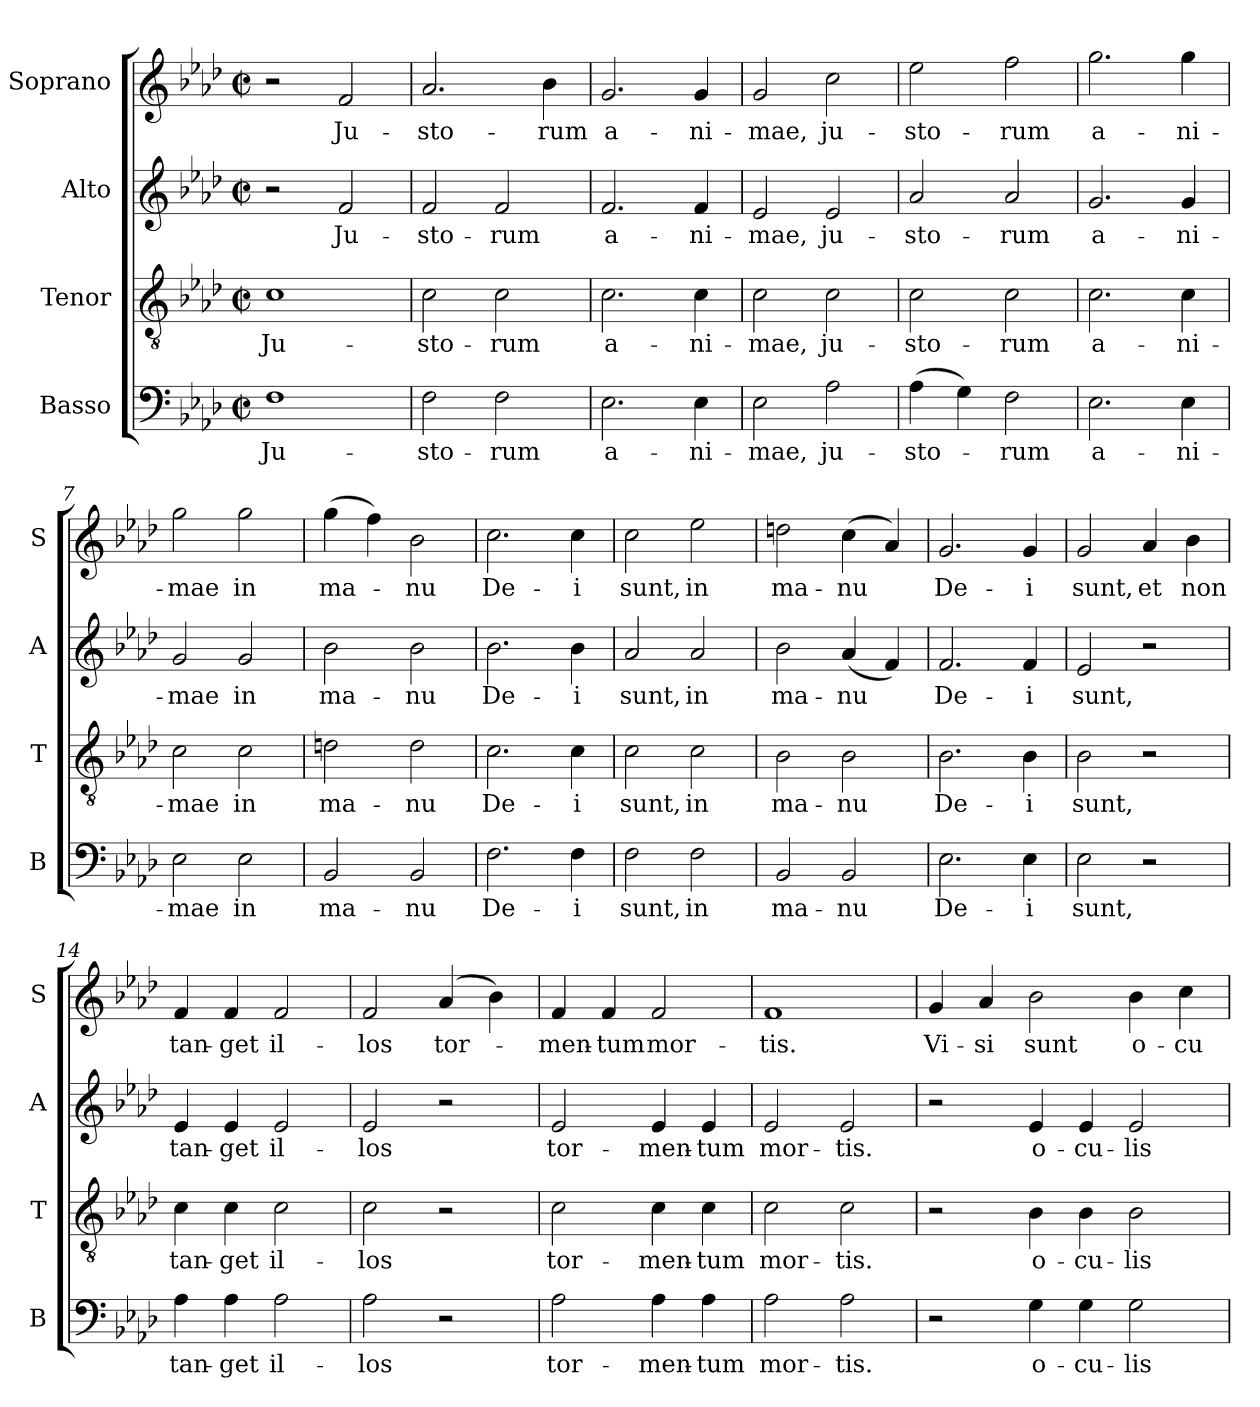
**kern	**text	**kern	**text	**kern	**text	**kern	**text
*part4	*part4	*part3	*part3	*part2	*part2	*part1	*part1
*staff4	*staff4	*staff3	*staff3	*staff2	*staff2	*staff1	*staff1
*I"Basso	*	*I"Tenor	*	*I"Alto	*	*I"Soprano	*
*I'B	*	*I'T	*	*I'A	*	*I'S	*
!!LO:PB:g=z
*stria5	*	*stria5	*	*stria5	*	*stria5	*
*clefF4	*	*clefGv2	*	*clefG2	*	*clefG2	*
*k[b-e-a-d-]	*	*k[b-e-a-d-]	*	*k[b-e-a-d-]	*	*k[b-e-a-d-]	*
*A-:	*	*A-:	*	*A-:	*	*A-:	*
*M2/2	*	*M2/2	*	*M2/2	*	*M2/2	*
*met(c|)	*	*met(c|)	*	*met(c|)	*	*met(c|)	*
=1	=1	=1	=1	=1	=1	=1	=1
!	!LO:LY:b:cj	!	!LO:LY:b:cj	!	!	!	!
1F	Ju-	1c	Ju-	2r	.	2r	.
!	!	!	!	!	!LO:LY:b:cj	!	!LO:LY:b:cj
.	.	.	.	2f/	Ju-	2f/	Ju-
=2	=2	=2	=2	=2	=2	=2	=2
!	!LO:LY:b:cj	!	!LO:LY:b:cj	!	!LO:LY:b:cj	!	!LO:LY:b:cj
2F\	-sto-	2c\	-sto-	2f/	-sto-	2.a-/	-sto-
!	!LO:LY:b:cj	!	!LO:LY:b:cj	!	!LO:LY:b:cj	!	!
2F\	-rum	2c\	-rum	2f/	-rum	.	.
!	!	!	!	!	!	!	!LO:LY:b:cj
.	.	.	.	.	.	4b-\	-rum
=3	=3	=3	=3	=3	=3	=3	=3
!	!LO:LY:b:cj	!	!LO:LY:b:cj	!	!LO:LY:b:cj	!	!LO:LY:b:cj
2.E-\	a-	2.c\	a-	2.f/	a-	2.g/	a-
!	!LO:LY:b:cj	!	!LO:LY:b:cj	!	!LO:LY:b:cj	!	!LO:LY:b:cj
4E-\	-ni-	4c\	-ni-	4f/	-ni-	4g/	-ni-
=4	=4	=4	=4	=4	=4	=4	=4
!	!LO:LY:b:cj	!	!LO:LY:b:cj	!	!LO:LY:b:cj	!	!LO:LY:b:cj
2E-\	-mae,	2c\	-mae,	2e-/	-mae,	2g/	-mae,
!	!LO:LY:b:cj	!	!LO:LY:b:cj	!	!LO:LY:b:cj	!	!LO:LY:b:cj
2A-\	ju-	2c\	ju-	2e-/	ju-	2cc\	ju-
=5	=5	=5	=5	=5	=5	=5	=5
!	!LO:LY:b:cj	!	!LO:LY:b:cj	!	!LO:LY:b:cj	!	!LO:LY:b:cj
(>4A-\	-sto-	2c\	-sto-	2a-/	-sto-	2ee-\	-sto-
4G\)	.	.	.	.	.	.	.
!	!LO:LY:b:cj	!	!LO:LY:b:cj	!	!LO:LY:b:cj	!	!LO:LY:b:cj
2F\	-rum	2c\	-rum	2a-/	-rum	2ff\	-rum
!!LO:LB:g=z
=6	=6	=6	=6	=6	=6	=6	=6
!	!LO:LY:b:cj	!	!LO:LY:b:cj	!	!LO:LY:b:cj	!	!LO:LY:b:cj
2.E-\	a-	2.c\	a-	2.g/	a-	2.gg\	a-
!	!LO:LY:b:cj	!	!LO:LY:b:cj	!	!LO:LY:b:cj	!	!LO:LY:b:cj
4E-\	-ni-	4c\	-ni-	4g/	-ni-	4gg\	-ni-
=7	=7	=7	=7	=7	=7	=7	=7
!	!LO:LY:b:cj	!	!LO:LY:b:cj	!	!LO:LY:b:cj	!	!LO:LY:b:cj
2E-\	-mae	2c\	-mae	2g/	-mae	2gg\	-mae
!	!LO:LY:b:cj	!	!LO:LY:b:cj	!	!LO:LY:b:cj	!	!LO:LY:b:cj
2E-\	in	2c\	in	2g/	in	2gg\	in
=8	=8	=8	=8	=8	=8	=8	=8
!	!LO:LY:b:cj	!	!LO:LY:b:cj	!	!LO:LY:b:cj	!	!LO:LY:b:cj
2BB-/	ma-	2dn\	ma-	2b-\	ma-	(>4gg\	ma-
.	.	.	.	.	.	4ff\)	.
!	!LO:LY:b:cj	!	!LO:LY:b:cj	!	!LO:LY:b:cj	!	!LO:LY:b:cj
2BB-/	-nu	2d\	-nu	2b-\	-nu	2b-\	-nu
=9	=9	=9	=9	=9	=9	=9	=9
!	!LO:LY:b:cj	!	!LO:LY:b:cj	!	!LO:LY:b:cj	!	!LO:LY:b:cj
2.F\	De-	2.c\	De-	2.b-\	De-	2.cc\	De-
!	!LO:LY:b:cj	!	!LO:LY:b:cj	!	!LO:LY:b:cj	!	!LO:LY:b:cj
4F\	-i	4c\	-i	4b-\	-i	4cc\	-i
=10	=10	=10	=10	=10	=10	=10	=10
!	!LO:LY:b:cj	!	!LO:LY:b:cj	!	!LO:LY:b:cj	!	!LO:LY:b:cj
2F\	sunt,	2c\	sunt,	2a-/	sunt,	2cc\	sunt,
!	!LO:LY:b:cj	!	!LO:LY:b:cj	!	!LO:LY:b:cj	!	!LO:LY:b:cj
2F\	in	2c\	in	2a-/	in	2ee-\	in
!!LO:LB:g=z
=11	=11	=11	=11	=11	=11	=11	=11
!	!LO:LY:b:cj	!	!LO:LY:b:cj	!	!LO:LY:b:cj	!	!LO:LY:b:cj
2BB-/	ma-	2B-\	ma-	2b-\	ma-	2ddn\	ma-
!	!LO:LY:b:cj	!	!LO:LY:b:cj	!	!LO:LY:b:cj	!	!LO:LY:b:cj
2BB-/	-nu	2B-\	-nu	(<4a-/	-nu	(>4cc\	-nu
.	.	.	.	4f/)	.	4a-/)	.
=12	=12	=12	=12	=12	=12	=12	=12
!	!LO:LY:b:cj	!	!LO:LY:b:cj	!	!LO:LY:b:cj	!	!LO:LY:b:cj
2.E-\	De-	2.B-\	De-	2.f/	De-	2.g/	De-
!	!LO:LY:b:cj	!	!LO:LY:b:cj	!	!LO:LY:b:cj	!	!LO:LY:b:cj
4E-\	-i	4B-\	-i	4f/	-i	4g/	-i
=13	=13	=13	=13	=13	=13	=13	=13
!	!LO:LY:b:cj	!	!LO:LY:b:cj	!	!LO:LY:b:cj	!	!LO:LY:b:cj
2E-\	sunt,	2B-\	sunt,	2e-/	sunt,	2g/	sunt,
!	!	!	!	!	!	!	!LO:LY:b:cj
2r	.	2r	.	2r	.	4a-/	et
!	!	!	!	!	!	!	!LO:LY:b:cj
.	.	.	.	.	.	4b-\	non
=14	=14	=14	=14	=14	=14	=14	=14
!	!LO:LY:b:cj	!	!LO:LY:b:cj	!	!LO:LY:b:cj	!	!LO:LY:b:cj
4A-\	tan-	4c\	tan-	4e-/	tan-	4f/	tan-
!	!LO:LY:b:cj	!	!LO:LY:b:cj	!	!LO:LY:b:cj	!	!LO:LY:b:cj
4A-\	-get	4c\	-get	4e-/	-get	4f/	-get
!	!LO:LY:b:cj	!	!LO:LY:b:cj	!	!LO:LY:b:cj	!	!LO:LY:b:cj
2A-\	il-	2c\	il-	2e-/	il-	2f/	il-
=15	=15	=15	=15	=15	=15	=15	=15
!	!LO:LY:b:cj	!	!LO:LY:b:cj	!	!LO:LY:b:cj	!	!LO:LY:b:cj
2A-\	-los	2c\	-los	2e-/	-los	2f/	-los
!	!	!	!	!	!	!	!LO:LY:b:cj
2r	.	2r	.	2r	.	(>4a-/	tor-
.	.	.	.	.	.	4b-\)	.
!!LO:PB:g=z
=16	=16	=16	=16	=16	=16	=16	=16
!	!LO:LY:b:cj	!	!LO:LY:b:cj	!	!LO:LY:b:cj	!	!LO:LY:b:cj
2A-\	tor-	2c\	tor-	2e-/	tor-	4f/	-men-
!	!	!	!	!	!	!	!LO:LY:b:cj
.	.	.	.	.	.	4f/	-tum
!	!LO:LY:b:cj	!	!LO:LY:b:cj	!	!LO:LY:b:cj	!	!LO:LY:b:cj
4A-\	-men-	4c\	-men-	4e-/	-men-	2f/	mor-
!	!LO:LY:b:cj	!	!LO:LY:b:cj	!	!LO:LY:b:cj	!	!
4A-\	-tum	4c\	-tum	4e-/	-tum	.	.
=17	=17	=17	=17	=17	=17	=17	=17
!	!LO:LY:b:cj	!	!LO:LY:b:cj	!	!LO:LY:b:cj	!	!LO:LY:b:cj
2A-\	mor-	2c\	mor-	2e-/	mor-	1f	-tis.
!	!LO:LY:b:cj	!	!LO:LY:b:cj	!	!LO:LY:b:cj	!	!
2A-\	-tis.	2c\	-tis.	2e-/	-tis.	.	.
=18	=18	=18	=18	=18	=18	=18	=18
!	!	!	!	!	!	!	!LO:LY:b:cj
2r	.	2r	.	2r	.	4g/	Vi-
!	!	!	!	!	!	!	!LO:LY:b:cj
.	.	.	.	.	.	4a-/	-si
!	!LO:LY:b:cj	!	!LO:LY:b:cj	!	!LO:LY:b:cj	!	!LO:LY:b:cj
4G\	o-	4B-\	o-	4e-/	o-	2b-\	sunt
!	!LO:LY:b:cj	!	!LO:LY:b:cj	!	!LO:LY:b:cj	!	!
4G\	-cu-	4B-\	-cu-	4e-/	-cu-	.	.
!	!LO:LY:b:cj	!	!LO:LY:b:cj	!	!LO:LY:b:cj	!	!LO:LY:b:cj
2G\	-lis	2B-\	-lis	2e-/	-lis	4b-\	o-
!	!	!	!	!	!	!	!LO:LY:b:cj
.	.	.	.	.	.	4cc\	-cu-
=	=	=	=	=	=	=	=
*-	*-	*-	*-	*-	*-	*-	*-
